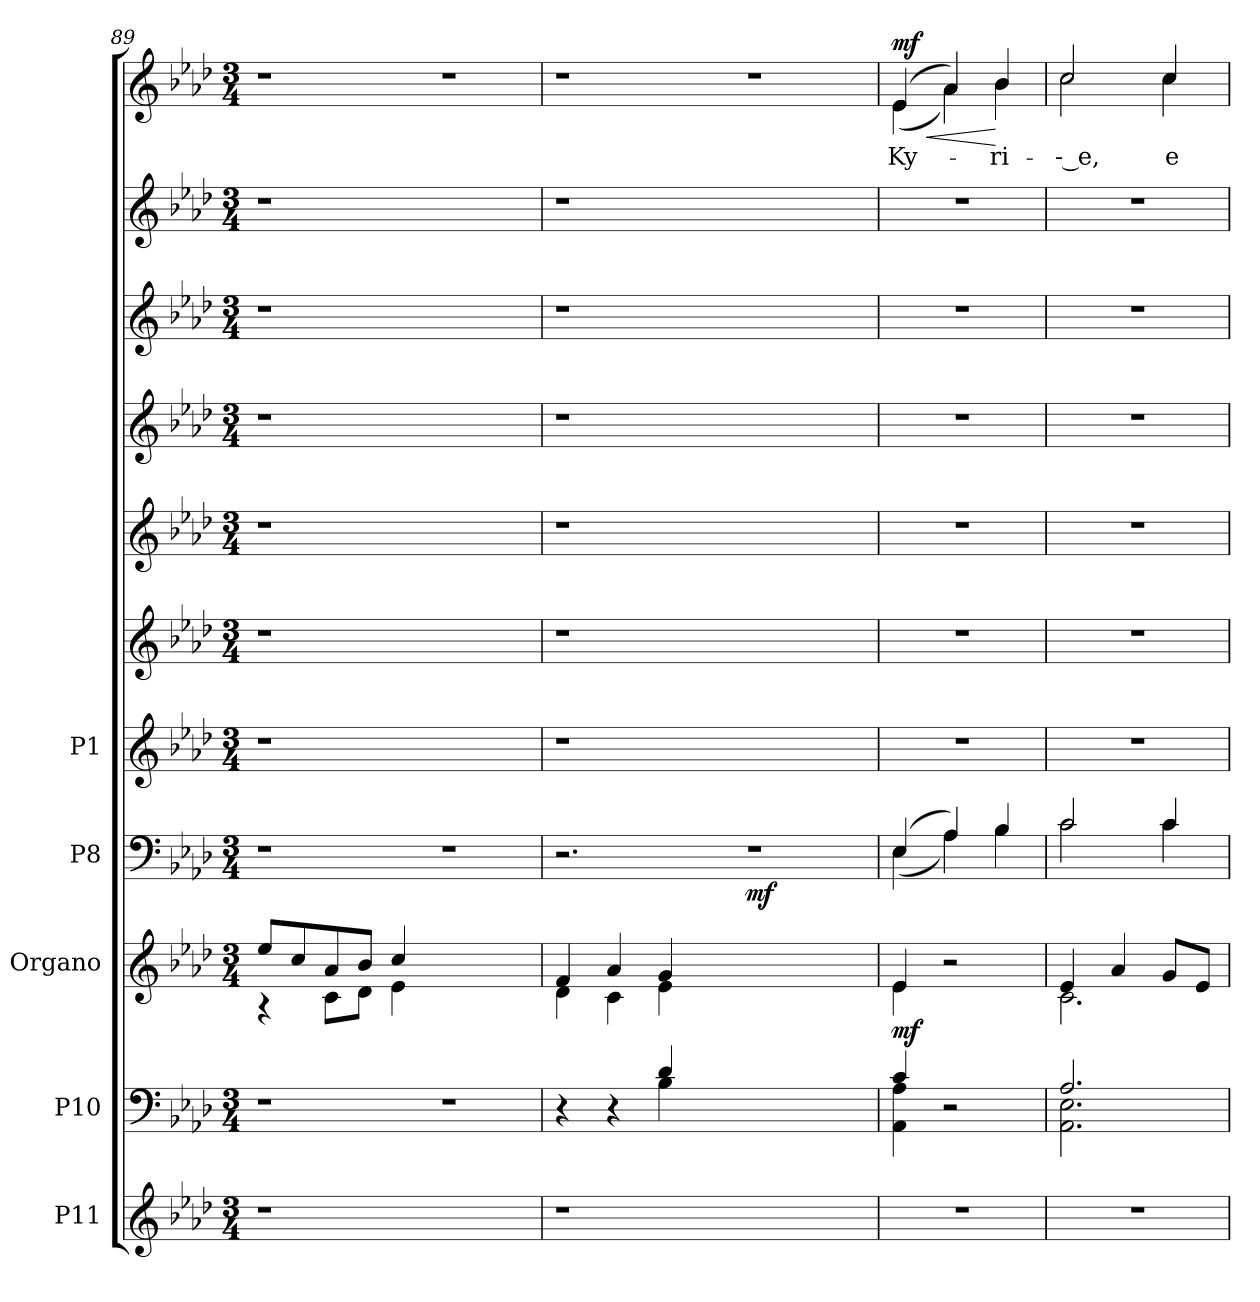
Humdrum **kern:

**kern	**kern	**kern	**dynam	**kern	**dynam	**kern	**kern	**kern	**kern	**kern	**kern	**kern	**text	**dynam
*part5	*part4	*part3	*part3	*part2	*part2	*part1	*part1	*part1	*part1	*part1	*part1	*part1	*part1	*part1
*staff11	*staff10	*staff9	*staff9	*staff8	*staff8	*staff7	*staff6	*staff5	*staff4	*staff3	*staff2	*staff1	*staff1	*staff1/2/3/4/5/6/7
*I"P11	*I"P10	*I"Organo	*	*I"P8	*	*I"P1	*	*	*	*	*	*	*	*
*clefG2	*clefF4	*clefG2	*	*clefF4	*	*clefG2	*clefG2	*clefG2	*clefG2	*clefG2	*clefG2	*clefG2	*	*
*k[b-e-a-d-]	*k[b-e-a-d-]	*k[b-e-a-d-]	*	*k[b-e-a-d-]	*	*k[b-e-a-d-]	*k[b-e-a-d-]	*k[b-e-a-d-]	*k[b-e-a-d-]	*k[b-e-a-d-]	*k[b-e-a-d-]	*k[b-e-a-d-]	*	*
*A-:	*A-:	*A-:	*	*A-:	*	*A-:	*A-:	*A-:	*A-:	*A-:	*A-:	*A-:	*	*
*M3/4	*M3/4	*M3/4	*	*M3/4	*	*M3/4	*M3/4	*M3/4	*M3/4	*M3/4	*M3/4	*M3/4	*	*
=89	=89	=89	=89	=89	=89	=89	=89	=89	=89	=89	=89	=89	=89	=89
!LO:N:vis=1	!LO:N:vis=1	!	!	!LO:N:vis=1	!	!LO:N:vis=1	!LO:N:vis=1	!LO:N:vis=1	!LO:N:vis=1	!LO:N:vis=1	!LO:N:vis=1	!LO:N:vis=1	!	!
*	*	*^	*	*	*	*	*	*	*	*	*	*	*	*
2.r	2.r	8ee-i/L	4r	.	2.r	.	2.r	2.r	2.r	2.r	2.r	2.r	2.r	.	.
.	.	8cci/	.	.	.	.	.	.	.	.	.	.	.	.	.
.	.	8a-i/	8ci\L	.	.	.	.	.	.	.	.	.	.	.	.
.	.	8b-i/J	8d-i\J	.	.	.	.	.	.	.	.	.	.	.	.
.	.	4cci/	4e-i\	.	.	.	.	.	.	.	.	.	.	.	.
!	!LO:N:vis=1	!	!	!	!LO:N:vis=1	!	!	!	!	!	!	!	!LO:N:vis=1	!	!
2.ryy	2.r	2.ryy	2.ryy	.	2.r	.	2.ryy	2.ryy	2.ryy	2.ryy	2.ryy	2.ryy	2.r	.	.
=90	=90	=90	=90	=90	=90	=90	=90	=90	=90	=90	=90	=90	=90	=90	=90
!LO:N:vis=1	!	!	!	!	!LO:N:vis=1	!	!LO:N:vis=1	!LO:N:vis=1	!LO:N:vis=1	!LO:N:vis=1	!LO:N:vis=1	!LO:N:vis=1	!LO:N:vis=1	!	!
*	*^	*	*	*	*^	*	*	*	*	*	*	*	*	*	*
2.r	4r	4ryy	4fi/	4d-i\	.	2.r	2ryy	.	2.r	2.r	2.r	2.r	2.r	2.r	2.r	.	.
.	4r	4ryy	4a-i/	4ci\	.	.	.	.	.	.	.	.	.	.	.	.	.
.	4d-i/	4B-i\	4gi/	4e-i\	.	.	8ryy	.	.	.	.	.	.	.	.	.	.
.	.	.	.	.	.	.	16ryy	.	.	.	.	.	.	.	.	.	.
.	.	.	.	.	.	.	32ryy	.	.	.	.	.	.	.	.	.	.
.	.	.	.	.	.	.	64ryy	.	.	.	.	.	.	.	.	.	.
.	.	.	.	.	.	.	128...ryy	.	.	.	.	.	.	.	.	.	.
.	.	.	.	.	.	.	2ryy	mf	.	.	.	.	.	.	.	.	.
!	!	!	!	!	!	!LO:N:vis=1	!	!	!	!	!	!	!	!	!LO:N:vis=1	!	!
2.ryy	2.ryy	2.ryy	2.ryy	2.ryy	.	2.r	.	.	2.ryy	2.ryy	2.ryy	2.ryy	2.ryy	2.ryy	2.r	.	.
.	.	.	.	.	.	.	4ryy	.	.	.	.	.	.	.	.	.	.
.	.	.	.	.	.	.	1024ryy	.	.	.	.	.	.	.	.	.	.
=91	=91	=91	=91	=91	=91	=91	=91	=91	=91	=91	=91	=91	=91	=91	=91	=91	=91
!LO:N:vis=1	!	!	!	!	!	!	!	!	!LO:N:vis=1	!LO:N:vis=1	!LO:N:vis=1	!LO:N:vis=1	!LO:N:vis=1	!LO:N:vis=1	!	!	!
!	!	!	!	!	!	!	!	!	!	!	!	!	!	!	!	!LO:LY:b:color=#000000	!LO:HP:b
*	*	*	*	*	*	*	*	*	*	*	*	*	*	*	*^	*	*
2.r	4ci/	4AA-i\ 4A-i	4e-i/	4e-i\	mf	(4E-i/	(4E-i\	.	2.r	2.r	2.r	2.r	2.r	2.r	(4e-i/	(4e-i\	Ky-	< mf
.	2r	2ryy	2r	2ryy	.	4A-i/)	4A-i\)	.	.	.	.	.	.	.	4a-i/)	4a-i\)	.	.
!	!	!	!	!	!	!	!	!	!	!	!	!	!	!	!	!	!LO:LY:b:color=#000000	!
.	.	.	.	.	.	4B-i/	4B-i\	.	.	.	.	.	.	.	4b-i/	4b-i\	-ri-	[
!!LO:LB:g=z	!!
=92	=92	=92	=92	=92	=92	=92	=92	=92	=92	=92	=92	=92	=92	=92	=92	=92	=92	=92
!LO:N:vis=1	!	!	!	!	!	!	!	!	!LO:N:vis=1	!LO:N:vis=1	!LO:N:vis=1	!LO:N:vis=1	!LO:N:vis=1	!LO:N:vis=1	!	!	!	!
!	!	!	!	!	!	!	!	!	!	!	!	!	!	!	!	!	!LO:LY:b:color=#000000	!
2.r	2.A-i/	2.AA-i\ 2.E-i	4e-i/	2.ci\	.	2ci/	2ci\	.	2.r	2.r	2.r	2.r	2.r	2.r	2cci/	2cci\	-- e,	.
.	.	.	4a-i/	.	.	.	.	.	.	.	.	.	.	.	.	.	.	.
!	!	!	!	!	!	!	!	!	!	!	!	!	!	!	!	!	!LO:LY:b:color=#000000	!
.	.	.	8gi/L	.	.	4ci/	4ci\	.	.	.	.	.	.	.	4cci/	4cci\	e-	.
.	.	.	8e-i/J	.	.	.	.	.	.	.	.	.	.	.	.	.	.	.
*	*v	*v	*	*	*	*v	*v	*	*	*	*	*	*	*	*v	*v	*	*
*	*	*v	*v	*	*	*	*	*	*	*	*	*	*	*	*
=	=	=	=	=	=	=	=	=	=	=	=	=	=	=
*-	*-	*-	*-	*-	*-	*-	*-	*-	*-	*-	*-	*-	*-	*-
